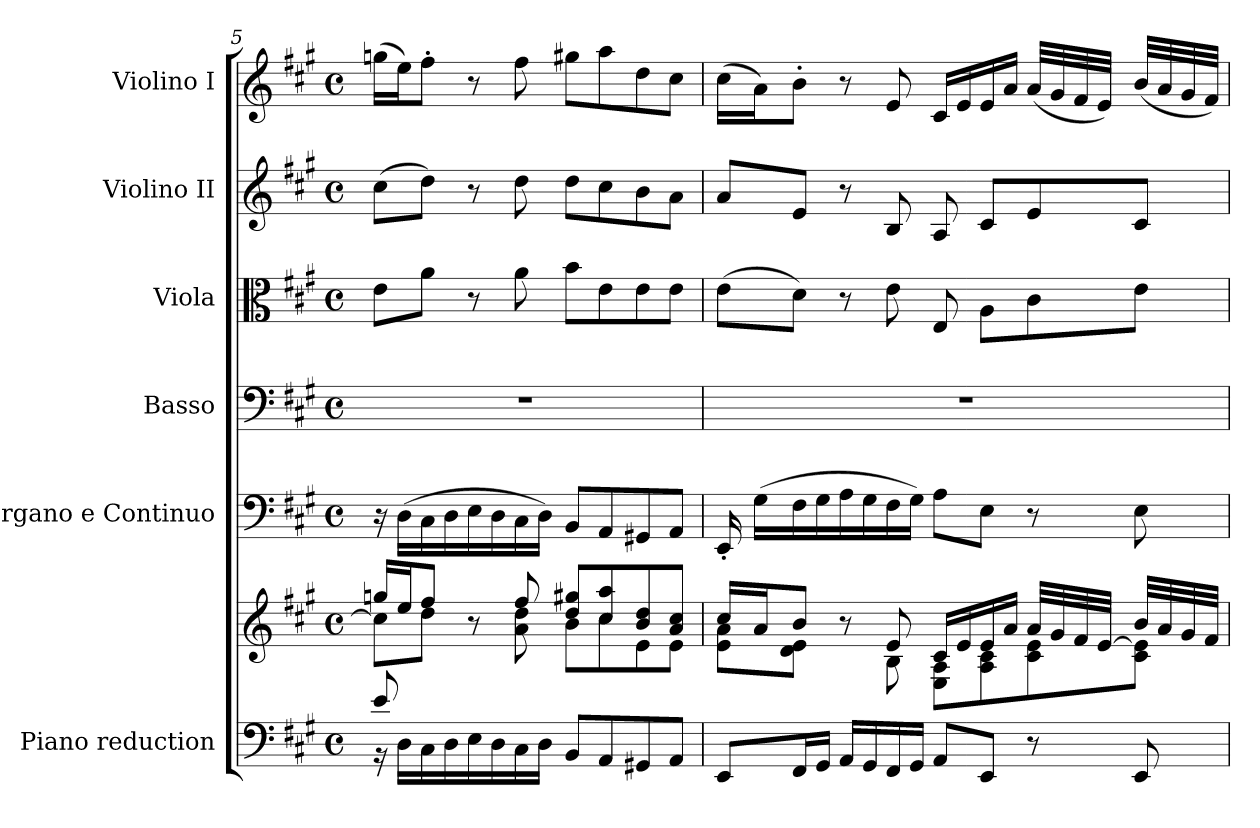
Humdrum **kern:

**kern	**kern	**kern	**kern	**kern	**kern	**kern
*part6	*part6	*part5	*part4	*part3	*part2	*part1
*staff7	*staff6	*staff5	*staff4	*staff3	*staff2	*staff1
*I"Piano reduction	*	*I"Organo e Continuo	*I"Basso	*I"Viola	*I"Violino II	*I"Violino I
*I'Pno	*	*	*	*I'Vla	*I'Vln	*I'Vln
*clefF4	*clefG2	*clefF4	*clefF4	*clefC3	*clefG2	*clefG2
*k[f#c#g#]	*k[f#c#g#]	*k[f#c#g#]	*k[f#c#g#]	*k[f#c#g#]	*k[f#c#g#]	*k[f#c#g#]
*M4/4	*M4/4	*M4/4	*M4/4	*M4/4	*M4/4	*M4/4
*met(c)	*met(c)	*met(c)	*met(c)	*met(c)	*met(c)	*met(c)
=5	=5	=5	=5	=5	=5	=5
*^	*^	*	*	*	*	*
*	*	*	*^	*	*	*	*	*
8e/L	16r	16ggn/LL	8cc#\L]	8ryy	16r	1r	8e\L	(8cc#\L	(16ggn\LL
.	16D\LL	16ee/J	.	.	(16D\LL	.	.	.	16ee\J)
2..ryy	16C#\	8ff#/J	8dd\J	8a\J	16C#\	.	8a\J	8dd\J)	8ff#'\J
.	16D\	.	.	.	16D\	.	.	.	.
.	16E\	8r	8ryy	4ryy	16E\	.	8r	8r	8r
.	16D\	.	.	.	16D\	.	.	.	.
.	16C#\	8ff#/	8a\ 8dd\	.	16C#\	.	8a\	8dd\	8ff#\
.	16D\JJ	.	.	.	16D\JJ)	.	.	.	.
.	8BB/L	8dd/ 8gg#X/L	8b\L	2ryy	8BB/L	.	8b\L	8dd\L	8gg#X\L
.	8AA/	8cc#/ 8aa/	8cc#\	.	8AA/	.	8e\	8cc#\	8aa\
.	8GG#X/	8b/ 8dd/	8e\	.	8GG#X/	.	8e\	8b\	8dd\
.	8AA/J	8a/ 8cc#/J	8e\J	.	8AA/J	.	8e\J	8a\J	8cc#\J
*v	*v	*	*	*	*	*	*	*	*
*	*	*v	*v	*	*	*	*	*
=6	=6	=6	=6	=6	=6	=6	=6
8EE/L	16cc#/LL	8e\ 8a\L	16EE'/	1r	(8e\L	8a/L	(16cc#\LL
.	16a/J	.	(16G#\LL	.	.	.	16a\J)
16FF#/L	8b/J	8d\ 8e\J	16F#\	.	8d\J)	8e/J	8b'\J
16GG#/JJ	.	.	16G#\	.	.	.	.
16AA/LL	8r	8ryy	16A\	.	8r	8r	8r
16GG#/	.	.	16G#\	.	.	.	.
16FF#/	8e/	8B\	16F#\	.	8e\	8B/	8e/
16GG#/JJ	.	.	16G#\JJ)	.	.	.	.
8AA/L	16c#/LL	8E\ 8A\L	8A\L	.	8E/	8A/	16c#/LL
.	16e/	.	.	.	.	.	16e/
8EE/J	16e/	8A\ 8c#\	8E\J	.	8A\L	8c#/L	16e/
.	16a/JJ	.	.	.	.	.	16a/JJ
8r	32a/LLL	8c#\ 8e\	8r	.	8c#\	8e/	(32a/LLL
.	32g#/	.	.	.	.	.	32g#/
.	32f#/	.	.	.	.	.	32f#/
.	[<32e/JJJ	.	.	.	.	.	32e/JJJ)
8EE/	32b/LLL	8c#\ 8e\]J	8E\	.	8e\J	8c#/J	(32b/LLL
.	32a/	.	.	.	.	.	32a/
.	32g#/	.	.	.	.	.	32g#/
.	32f#/JJJ	.	.	.	.	.	32f#/JJJ)
*	*v	*v	*	*	*	*	*
=	=	=	=	=	=	=
*-	*-	*-	*-	*-	*-	*-
